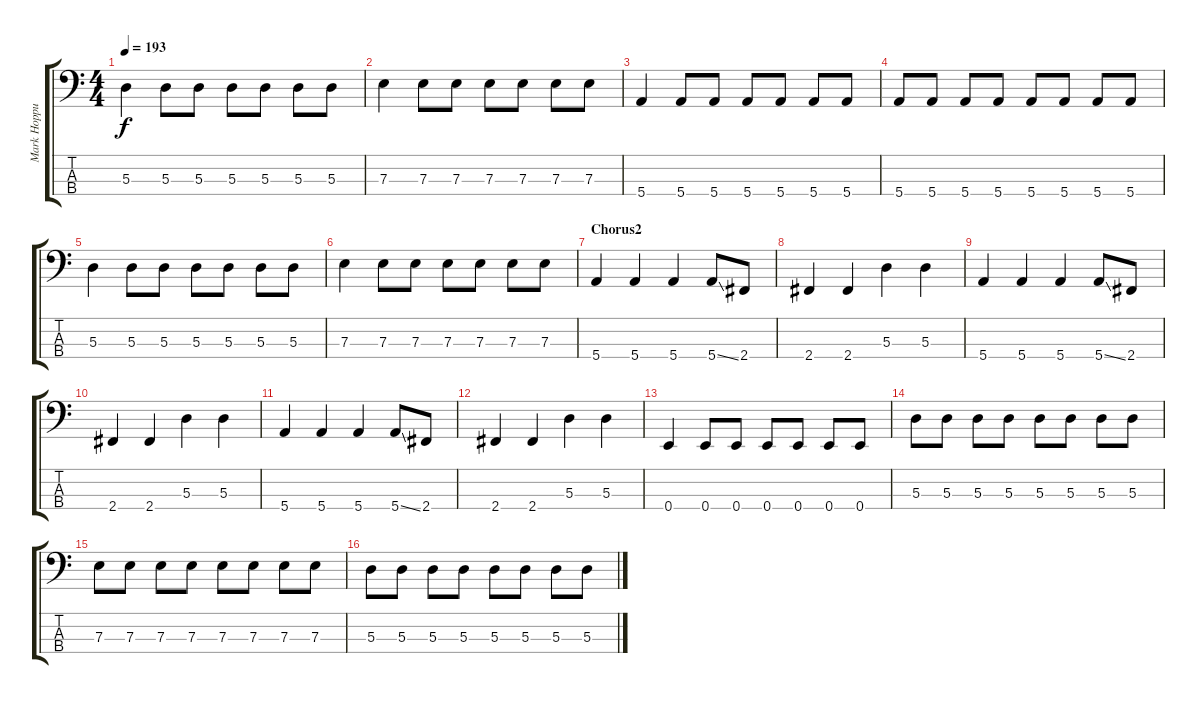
\track ("Mark Hoppus" "Mark Hoppu") {instrument electricbasspick}
\staff {score tabs}
\tuning (G2 D2 A1 E1) {hide}
\ts (4 4)
\tempo 193
\clef f4
\ks c
5.3.4{dy f} 5.3.8 5.3.8 5.3.8 5.3.8 5.3.8 5.3.8 |
7.3.4 7.3.8 7.3.8 7.3.8 7.3.8 7.3.8 7.3.8 |
5.4.4 5.4.8 5.4.8 5.4.8 5.4.8 5.4.8 5.4.8 |
5.4.8 5.4.8 5.4.8 5.4.8 5.4.8 5.4.8 5.4.8 5.4.8 |
5.3.4 5.3.8 5.3.8 5.3.8 5.3.8 5.3.8 5.3.8 |
7.3.4 7.3.8 7.3.8 7.3.8 7.3.8 7.3.8 7.3.8 |
\section ("" "Chorus2")
5.4.4 5.4.4 5.4.4 5.4{ss}.8 2.4.8 |
2.4.4 2.4.4 5.3.4 5.3.4 |
5.4.4 5.4.4 5.4.4 5.4{ss}.8 2.4.8 |
2.4.4 2.4.4 5.3.4 5.3.4 |
5.4.4 5.4.4 5.4.4 5.4{ss}.8 2.4.8 |
2.4.4 2.4.4 5.3.4 5.3.4 |
0.4.4 0.4.8 0.4.8 0.4.8 0.4.8 0.4.8 0.4.8 |
5.3.8 5.3.8 5.3.8 5.3.8 5.3.8 5.3.8 5.3.8 5.3.8 |
7.3.8 7.3.8 7.3.8 7.3.8 7.3.8 7.3.8 7.3.8 7.3.8 |
5.3.8 5.3.8 5.3.8 5.3.8 5.3.8 5.3.8 5.3.8 5.3.8
